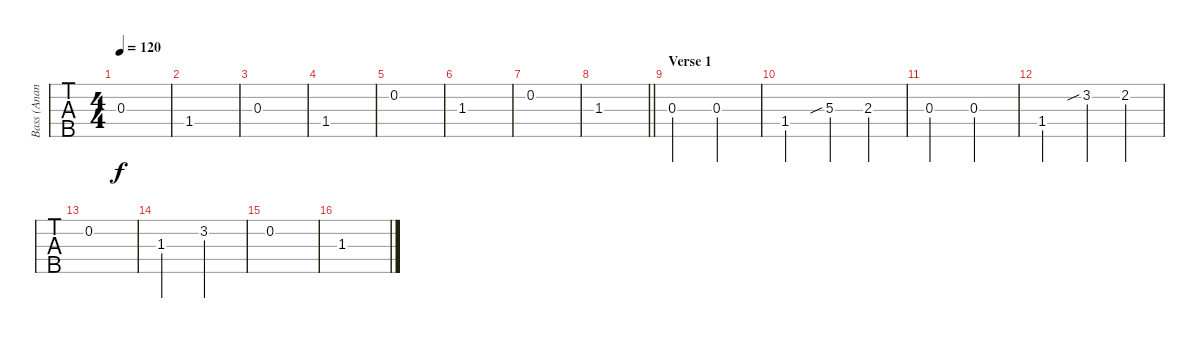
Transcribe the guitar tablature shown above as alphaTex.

\track ("Bass (Anan Kaddouri)" "Bass (Anan") {instrument electricbassfinger}
\staff {tabs}
\tuning (Gb2 Db2 Ab1 Eb1 Bb0) {hide}
\ts (4 4)
\tempo 120
\clef f4
\ks c
0.3.1{dy f} |
1.4.1 |
0.3.1 |
1.4.1 |
0.2.1 |
1.3.1 |
0.2.1 |
\barLineRight lightlight
1.3.1 |
\section ("" "Verse 1")
0.3.2 0.3.2 |
1.4.2 5.3{sib}.4 2.3.4 |
0.3.2 0.3.2 |
1.4.2 3.2{sib}.4 2.2.4 |
0.2.1 |
1.3.2 3.2.2 |
0.2.1 |
1.3.1
